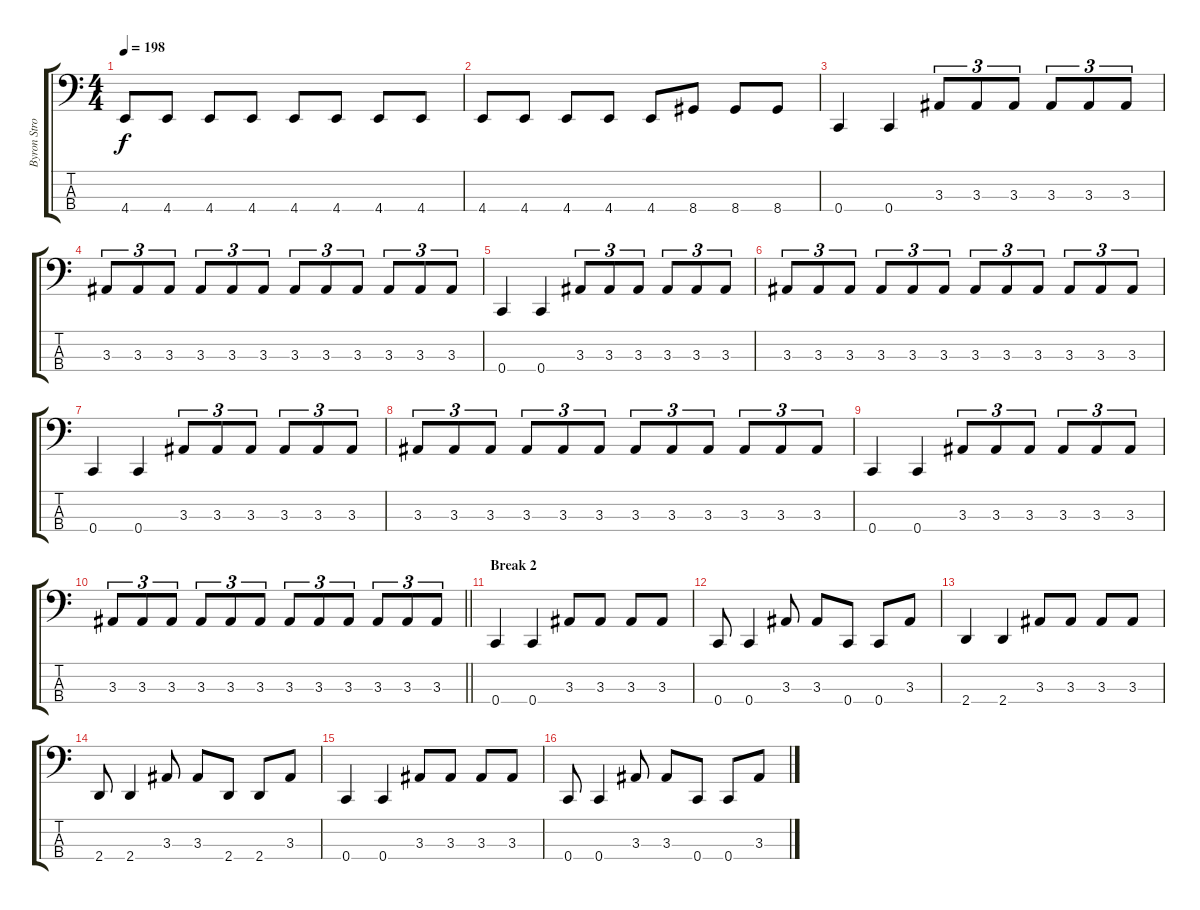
\track ("Byron Stroud" "Byron Stro") {instrument electricbasspick}
\staff {score tabs}
\tuning (G2 C2 G1 C1) {hide}
\ts (4 4)
\tempo 198
\clef f4
\ks c
4.4.8{dy f} 4.4.8 4.4.8 4.4.8 4.4.8 4.4.8 4.4.8 4.4.8 |
4.4.8 4.4.8 4.4.8 4.4.8 4.4.8 8.4.8 8.4.8 8.4.8 |
0.4.4 0.4.4 3.3.8{tu (3 2)} 3.3.8{tu (3 2)} 3.3.8{tu (3 2)} 3.3.8{tu (3 2)} 3.3.8{tu (3 2)} 3.3.8{tu (3 2)} |
3.3.8{tu (3 2)} 3.3.8{tu (3 2)} 3.3.8{tu (3 2)} 3.3.8{tu (3 2)} 3.3.8{tu (3 2)} 3.3.8{tu (3 2)} 3.3.8{tu (3 2)} 3.3.8{tu (3 2)} 3.3.8{tu (3 2)} 3.3.8{tu (3 2)} 3.3.8{tu (3 2)} 3.3.8{tu (3 2)} |
0.4.4 0.4.4 3.3.8{tu (3 2)} 3.3.8{tu (3 2)} 3.3.8{tu (3 2)} 3.3.8{tu (3 2)} 3.3.8{tu (3 2)} 3.3.8{tu (3 2)} |
3.3.8{tu (3 2)} 3.3.8{tu (3 2)} 3.3.8{tu (3 2)} 3.3.8{tu (3 2)} 3.3.8{tu (3 2)} 3.3.8{tu (3 2)} 3.3.8{tu (3 2)} 3.3.8{tu (3 2)} 3.3.8{tu (3 2)} 3.3.8{tu (3 2)} 3.3.8{tu (3 2)} 3.3.8{tu (3 2)} |
0.4.4 0.4.4 3.3.8{tu (3 2)} 3.3.8{tu (3 2)} 3.3.8{tu (3 2)} 3.3.8{tu (3 2)} 3.3.8{tu (3 2)} 3.3.8{tu (3 2)} |
3.3.8{tu (3 2)} 3.3.8{tu (3 2)} 3.3.8{tu (3 2)} 3.3.8{tu (3 2)} 3.3.8{tu (3 2)} 3.3.8{tu (3 2)} 3.3.8{tu (3 2)} 3.3.8{tu (3 2)} 3.3.8{tu (3 2)} 3.3.8{tu (3 2)} 3.3.8{tu (3 2)} 3.3.8{tu (3 2)} |
0.4.4 0.4.4 3.3.8{tu (3 2)} 3.3.8{tu (3 2)} 3.3.8{tu (3 2)} 3.3.8{tu (3 2)} 3.3.8{tu (3 2)} 3.3.8{tu (3 2)} |
\barLineRight lightlight
3.3.8{tu (3 2)} 3.3.8{tu (3 2)} 3.3.8{tu (3 2)} 3.3.8{tu (3 2)} 3.3.8{tu (3 2)} 3.3.8{tu (3 2)} 3.3.8{tu (3 2)} 3.3.8{tu (3 2)} 3.3.8{tu (3 2)} 3.3.8{tu (3 2)} 3.3.8{tu (3 2)} 3.3.8{tu (3 2)} |
\section ("" "Break 2")
0.4.4 0.4.4 3.3.8 3.3.8 3.3.8 3.3.8 |
0.4.8 0.4.4 3.3.8 3.3.8 0.4.8 0.4.8 3.3.8 |
2.4.4 2.4.4 3.3.8 3.3.8 3.3.8 3.3.8 |
2.4.8 2.4.4 3.3.8 3.3.8 2.4.8 2.4.8 3.3.8 |
0.4.4 0.4.4 3.3.8 3.3.8 3.3.8 3.3.8 |
0.4.8 0.4.4 3.3.8 3.3.8 0.4.8 0.4.8 3.3.8
